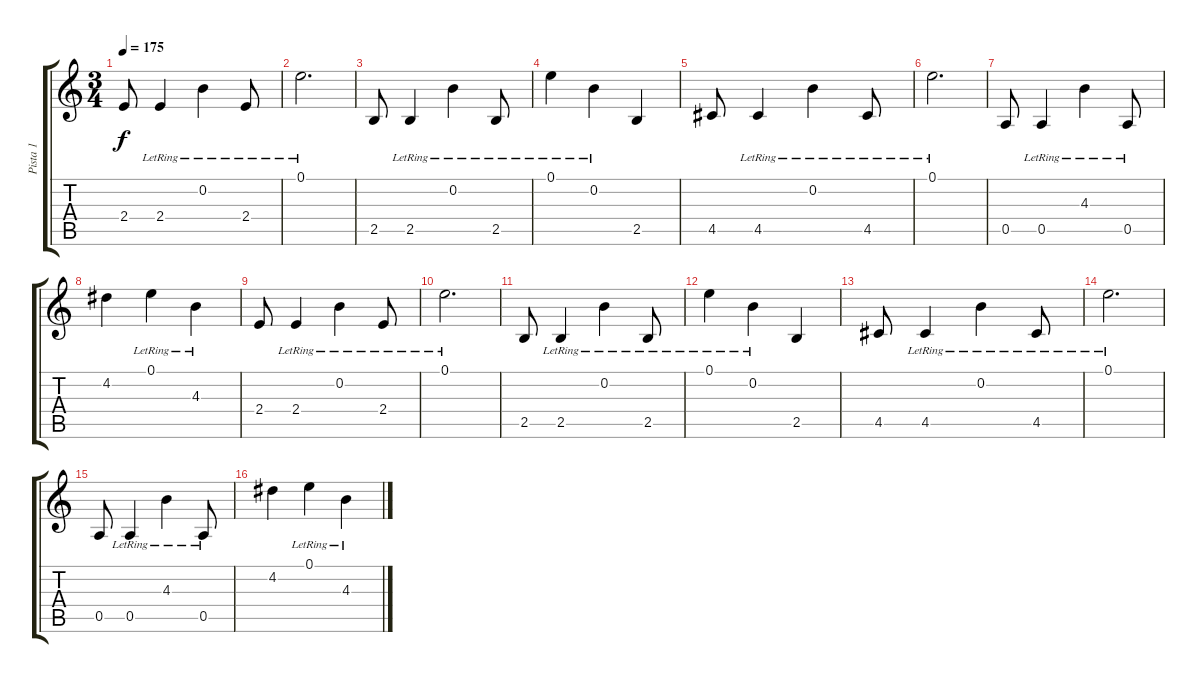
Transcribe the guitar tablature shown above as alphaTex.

\track ("Pista 1" "Pista 1") {instrument acousticguitarsteel}
\staff {score tabs}
\tuning (E4 B3 G3 D3 A2 E2) {hide}
\ts (3 4)
\tempo 175
\clef g2
\ks c
2.4.8{dy f} 2.4{lr}.4 0.2{lr}.4 2.4{lr}.8 |
0.1{lr}.2{d} |
2.5.8 2.5{lr}.4 0.2{lr}.4 2.5{lr}.8 |
0.1{lr}.4 0.2{lr}.4 2.5.4 |
4.5.8 4.5{lr}.4 0.2{lr}.4 4.5{lr}.8 |
0.1{lr}.2{d} |
0.5.8 0.5{lr}.4 4.3{lr}.4 0.5{lr}.8 |
4.2.4 0.1{lr}.4 4.3{lr}.4 |
2.4.8 2.4{lr}.4 0.2{lr}.4 2.4{lr}.8 |
0.1{lr}.2{d} |
2.5.8 2.5{lr}.4 0.2{lr}.4 2.5{lr}.8 |
0.1{lr}.4 0.2{lr}.4 2.5.4 |
4.5.8 4.5{lr}.4 0.2{lr}.4 4.5{lr}.8 |
0.1{lr}.2{d} |
0.5.8 0.5{lr}.4 4.3{lr}.4 0.5{lr}.8 |
4.2.4 0.1{lr}.4 4.3{lr}.4
